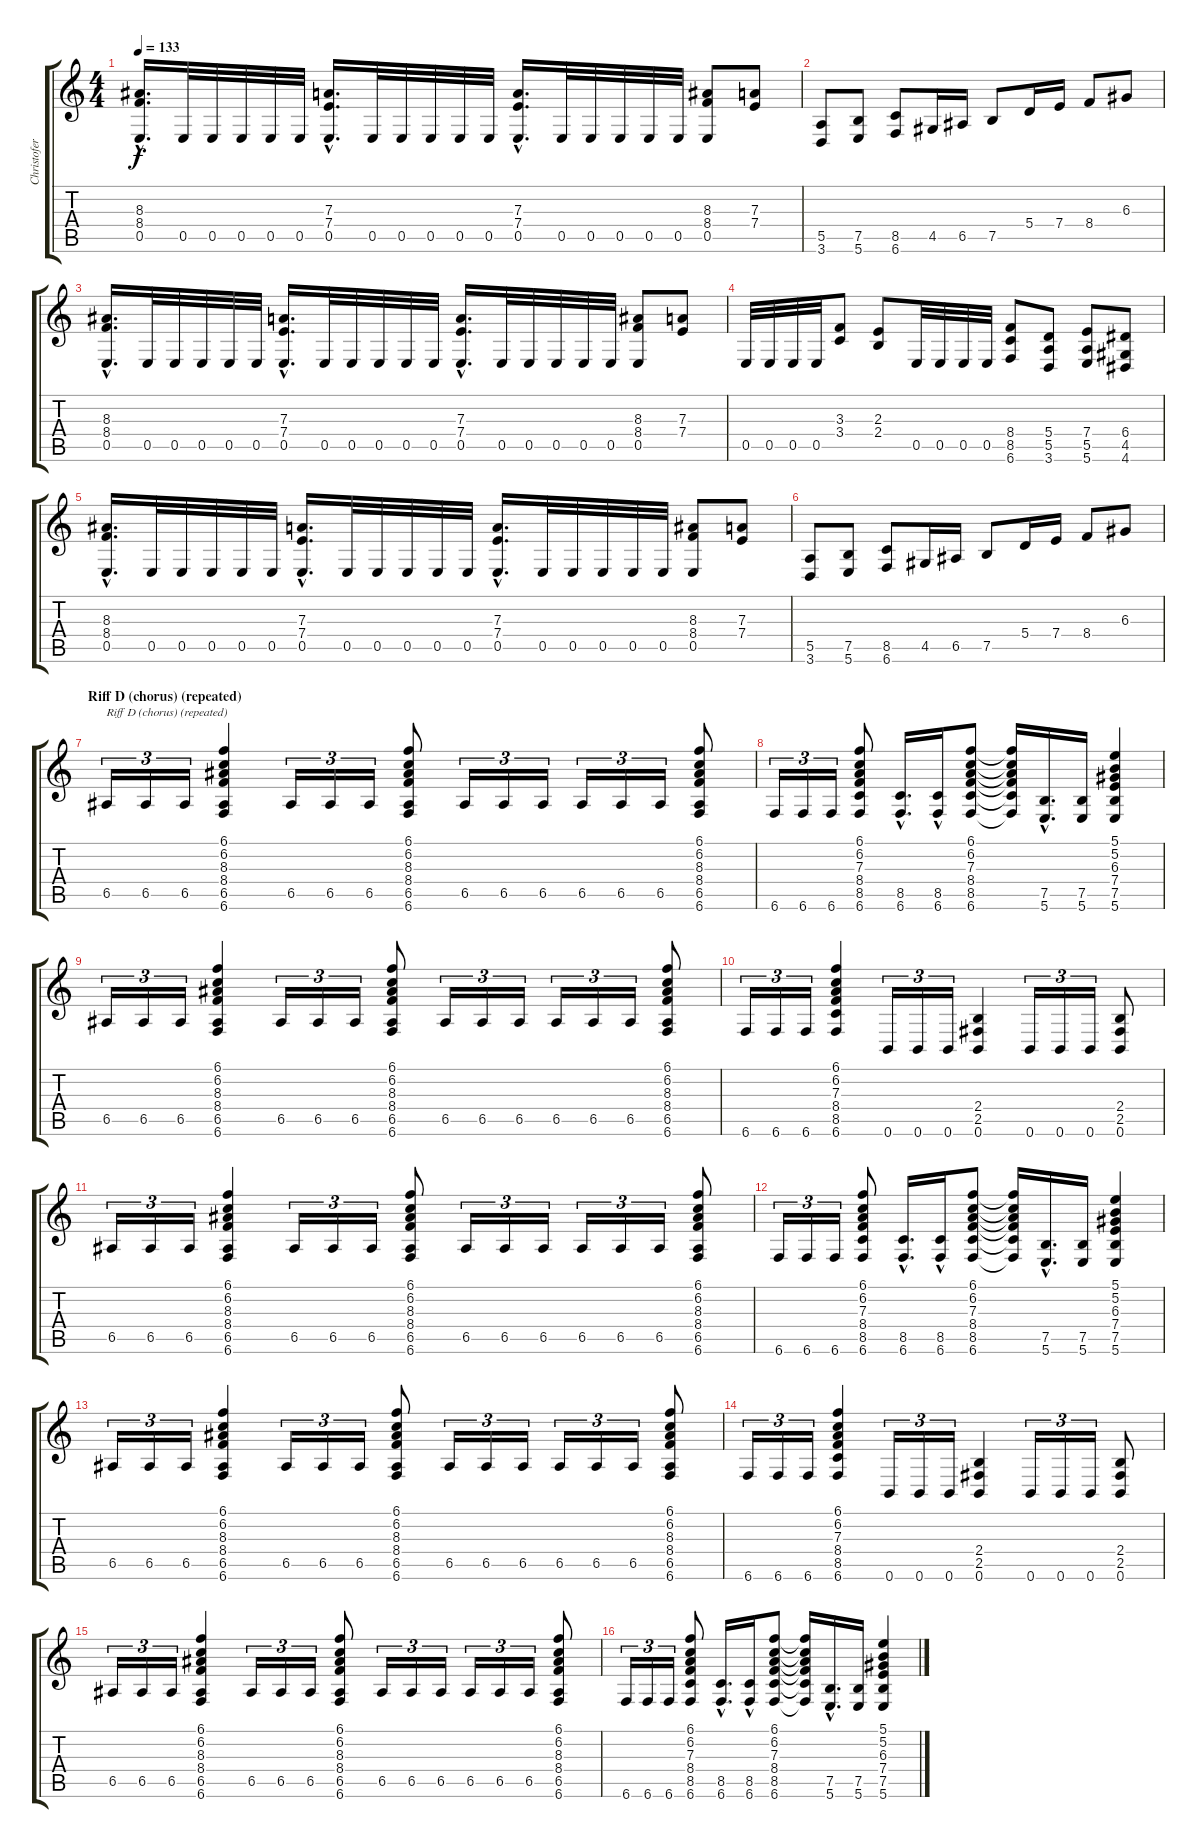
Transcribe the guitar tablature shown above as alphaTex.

\track ("Christofer" "Christofer") {instrument distortionguitar}
\staff {score tabs}
\tuning (B3 Gb3 D3 A2 E2 B1) {hide}
\ts (4 4)
\tempo 133
\clef g2
\ks c
(8.3{hac} 8.4{hac} 0.5{hac}).16{d dy f} 0.5.32 0.5.32 0.5.32 0.5.32 0.5.32 (7.3{hac} 7.4{hac} 0.5{hac}).16{d} 0.5.32 0.5.32 0.5.32 0.5.32 0.5.32 (7.3{hac} 7.4{hac} 0.5{hac}).16{d} 0.5.32 0.5.32 0.5.32 0.5.32 0.5.32 (8.3 8.4 0.5).8 (7.3 7.4).8 |
(5.5 3.6).8 (7.5 5.6).8 (8.5 6.6).8 4.5.16 6.5.16 7.5.8 5.4.16 7.4.16 8.4.8 6.3.8 |
(8.3{hac} 8.4{hac} 0.5{hac}).16{d} 0.5.32 0.5.32 0.5.32 0.5.32 0.5.32 (7.3{hac} 7.4{hac} 0.5{hac}).16{d} 0.5.32 0.5.32 0.5.32 0.5.32 0.5.32 (7.3{hac} 7.4{hac} 0.5{hac}).16{d} 0.5.32 0.5.32 0.5.32 0.5.32 0.5.32 (8.3 8.4 0.5).8 (7.3 7.4).8 |
0.5.32 0.5.32 0.5.32 0.5.32 (3.3 3.4).8 (2.3 2.4).8 0.5.32 0.5.32 0.5.32 0.5.32 (8.4 8.5 6.6).8 (5.4 5.5 3.6).8 (7.4 5.5 5.6).8 (6.4 4.5 4.6).8 |
(8.3{hac} 8.4{hac} 0.5{hac}).16{d} 0.5.32 0.5.32 0.5.32 0.5.32 0.5.32 (7.3{hac} 7.4{hac} 0.5{hac}).16{d} 0.5.32 0.5.32 0.5.32 0.5.32 0.5.32 (7.3{hac} 7.4{hac} 0.5{hac}).16{d} 0.5.32 0.5.32 0.5.32 0.5.32 0.5.32 (8.3 8.4 0.5).8 (7.3 7.4).8 |
(5.5 3.6).8 (7.5 5.6).8 (8.5 6.6).8 4.5.16 6.5.16 7.5.8 5.4.16 7.4.16 8.4.8 6.3.8 |
\section ("" "Riff D (chorus) (repeated)")
6.5.16{tu (3 2) txt "Riff D (chorus) (repeated)"} 6.5.16{tu (3 2)} 6.5.16{tu (3 2)} (6.1 6.2 8.3 8.4 6.5 6.6).4 6.5.16{tu (3 2)} 6.5.16{tu (3 2)} 6.5.16{tu (3 2)} (6.1 6.2 8.3 8.4 6.5 6.6).8 6.5.16{tu (3 2)} 6.5.16{tu (3 2)} 6.5.16{tu (3 2)} 6.5.16{tu (3 2)} 6.5.16{tu (3 2)} 6.5.16{tu (3 2)} (6.1 6.2 8.3 8.4 6.5 6.6).8 |
6.6.16{tu (3 2)} 6.6.16{tu (3 2)} 6.6.16{tu (3 2)} (6.1 6.2 7.3 8.4 8.5 6.6).8 (8.5{hac} 6.6{hac}).16{d} (8.5{hac} 6.6{hac}).16 (6.1 6.2 7.3 8.4 8.5 6.6).8 (6.1{t} 6.2{t} 7.3{t} 8.4{t} 8.5{t} 6.6{t}).16 (7.5{hac} 5.6{hac}).16{d} (7.5 5.6).16 (5.1 5.2 6.3 7.4 7.5 5.6).4 |
6.5.16{tu (3 2)} 6.5.16{tu (3 2)} 6.5.16{tu (3 2)} (6.1 6.2 8.3 8.4 6.5 6.6).4 6.5.16{tu (3 2)} 6.5.16{tu (3 2)} 6.5.16{tu (3 2)} (6.1 6.2 8.3 8.4 6.5 6.6).8 6.5.16{tu (3 2)} 6.5.16{tu (3 2)} 6.5.16{tu (3 2)} 6.5.16{tu (3 2)} 6.5.16{tu (3 2)} 6.5.16{tu (3 2)} (6.1 6.2 8.3 8.4 6.5 6.6).8 |
6.6.16{tu (3 2)} 6.6.16{tu (3 2)} 6.6.16{tu (3 2)} (6.1 6.2 7.3 8.4 8.5 6.6).4 0.6.16{tu (3 2)} 0.6.16{tu (3 2)} 0.6.16{tu (3 2)} (2.4 2.5 0.6).4 0.6.16{tu (3 2)} 0.6.16{tu (3 2)} 0.6.16{tu (3 2)} (2.4 2.5 0.6).8 |
6.5.16{tu (3 2)} 6.5.16{tu (3 2)} 6.5.16{tu (3 2)} (6.1 6.2 8.3 8.4 6.5 6.6).4 6.5.16{tu (3 2)} 6.5.16{tu (3 2)} 6.5.16{tu (3 2)} (6.1 6.2 8.3 8.4 6.5 6.6).8 6.5.16{tu (3 2)} 6.5.16{tu (3 2)} 6.5.16{tu (3 2)} 6.5.16{tu (3 2)} 6.5.16{tu (3 2)} 6.5.16{tu (3 2)} (6.1 6.2 8.3 8.4 6.5 6.6).8 |
6.6.16{tu (3 2)} 6.6.16{tu (3 2)} 6.6.16{tu (3 2)} (6.1 6.2 7.3 8.4 8.5 6.6).8 (8.5{hac} 6.6{hac}).16{d} (8.5{hac} 6.6{hac}).16 (6.1 6.2 7.3 8.4 8.5 6.6).8 (6.1{t} 6.2{t} 7.3{t} 8.4{t} 8.5{t} 6.6{t}).16 (7.5{hac} 5.6{hac}).16{d} (7.5 5.6).16 (5.1 5.2 6.3 7.4 7.5 5.6).4 |
6.5.16{tu (3 2)} 6.5.16{tu (3 2)} 6.5.16{tu (3 2)} (6.1 6.2 8.3 8.4 6.5 6.6).4 6.5.16{tu (3 2)} 6.5.16{tu (3 2)} 6.5.16{tu (3 2)} (6.1 6.2 8.3 8.4 6.5 6.6).8 6.5.16{tu (3 2)} 6.5.16{tu (3 2)} 6.5.16{tu (3 2)} 6.5.16{tu (3 2)} 6.5.16{tu (3 2)} 6.5.16{tu (3 2)} (6.1 6.2 8.3 8.4 6.5 6.6).8 |
6.6.16{tu (3 2)} 6.6.16{tu (3 2)} 6.6.16{tu (3 2)} (6.1 6.2 7.3 8.4 8.5 6.6).4 0.6.16{tu (3 2)} 0.6.16{tu (3 2)} 0.6.16{tu (3 2)} (2.4 2.5 0.6).4 0.6.16{tu (3 2)} 0.6.16{tu (3 2)} 0.6.16{tu (3 2)} (2.4 2.5 0.6).8 |
6.5.16{tu (3 2)} 6.5.16{tu (3 2)} 6.5.16{tu (3 2)} (6.1 6.2 8.3 8.4 6.5 6.6).4 6.5.16{tu (3 2)} 6.5.16{tu (3 2)} 6.5.16{tu (3 2)} (6.1 6.2 8.3 8.4 6.5 6.6).8 6.5.16{tu (3 2)} 6.5.16{tu (3 2)} 6.5.16{tu (3 2)} 6.5.16{tu (3 2)} 6.5.16{tu (3 2)} 6.5.16{tu (3 2)} (6.1 6.2 8.3 8.4 6.5 6.6).8 |
6.6.16{tu (3 2)} 6.6.16{tu (3 2)} 6.6.16{tu (3 2)} (6.1 6.2 7.3 8.4 8.5 6.6).8 (8.5{hac} 6.6{hac}).16{d} (8.5{hac} 6.6{hac}).16 (6.1 6.2 7.3 8.4 8.5 6.6).8 (6.1{t} 6.2{t} 7.3{t} 8.4{t} 8.5{t} 6.6{t}).16 (7.5{hac} 5.6{hac}).16{d} (7.5 5.6).16 (5.1 5.2 6.3 7.4 7.5 5.6).4
